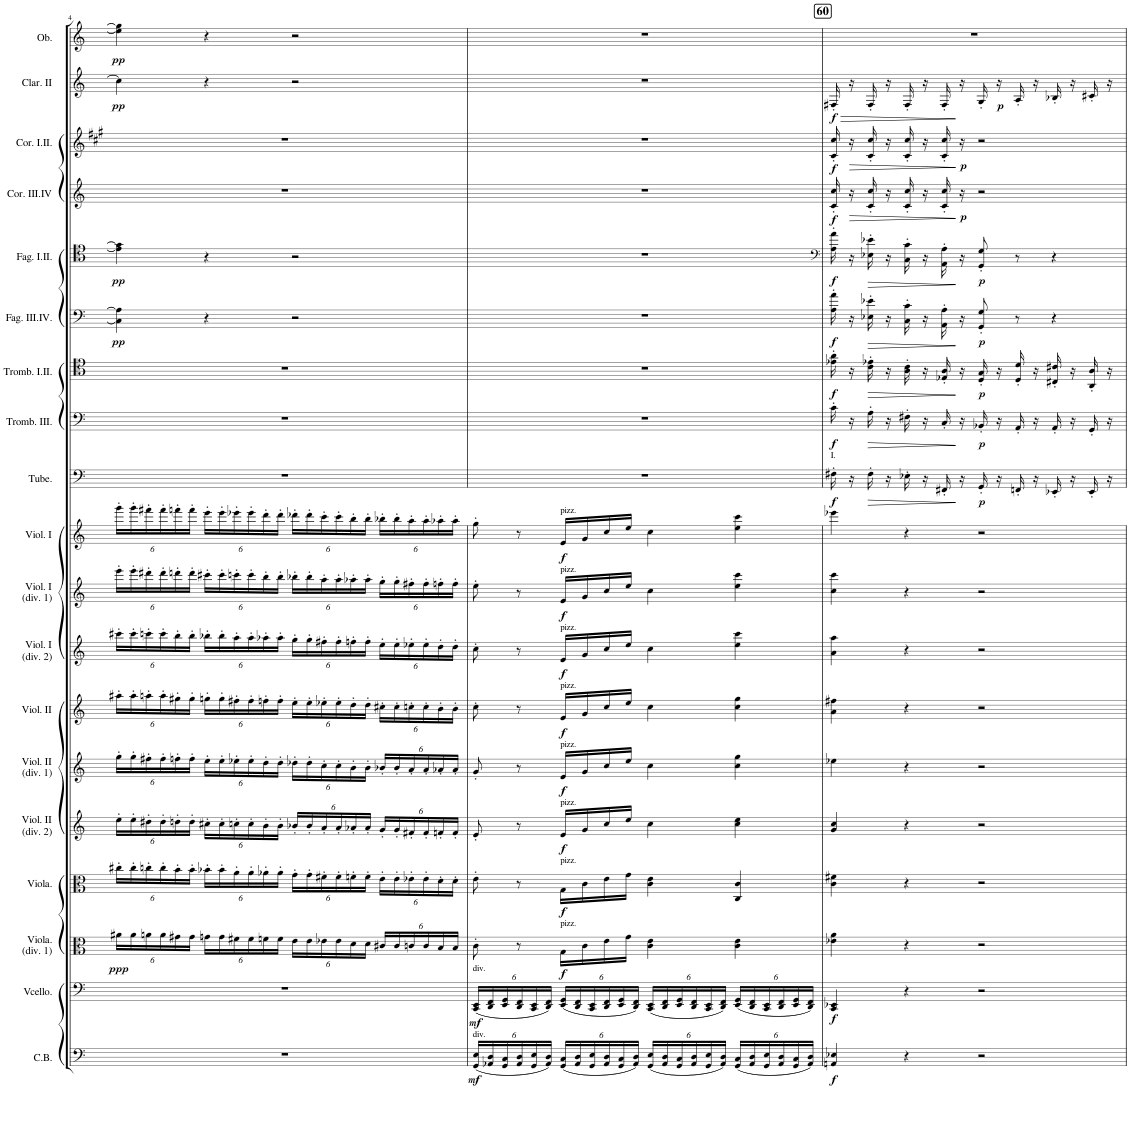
**kern	**dynam	**kern	**dynam	**kern	**dynam	**kern	**dynam	**kern	**dynam	**kern	**dynam	**kern	**dynam	**kern	**dynam	**kern	**dynam	**kern	**dynam	**kern	**dynam	**kern	**dynam	**kern	**dynam	**kern	**dynam	**kern	**dynam	**kern	**dynam	**kern	**dynam	**kern	**dynam	**kern	**dynam
*part19	*part19	*part18	*part18	*part17	*part17	*part16	*part16	*part15	*part15	*part14	*part14	*part13	*part13	*part12	*part12	*part11	*part11	*part10	*part10	*part9	*part9	*part8	*part8	*part7	*part7	*part6	*part6	*part5	*part5	*part4	*part4	*part3	*part3	*part2	*part2	*part1	*part1
*staff19	*staff19	*staff18	*staff18	*staff17	*staff17	*staff16	*staff16	*staff15	*staff15	*staff14	*staff14	*staff13	*staff13	*staff12	*staff12	*staff11	*staff11	*staff10	*staff10	*staff9	*staff9	*staff8	*staff8	*staff7	*staff7	*staff6	*staff6	*staff5	*staff5	*staff4	*staff4	*staff3	*staff3	*staff2	*staff2	*staff1	*staff1
*I"Contrabasso	*	*I"Violoncello	*	*I"Violas	*	*I"Viola.	*	*I"Violins	*	*I"Violino II.	*	*I"Violins	*	*I"Violins	*	*I"Violino I.	*	*I"Violins	*	*I"2 Tube.	*	*I"Trombone III.	*	*I"Tromboni I e II.	*	*I"Bassoon	*	*I"I.II.  4 Fagotti  III.IV.	*	*I"High C Horn	*	*I"I e II in E (Mib)  4 Corni.  III e IV in C (Ut).	*	*I"C Clarinet	*	*I"2 Oboi.	*
*I'C.B.	*	*I'Vcello.	*	*	*	*I'Viola.	*	*	*	*	*	*	*	*	*	*	*	*I'Viol. I	*	*I'Tube.	*	*I'Tromb. III.	*	*I'Tromb. I.II.	*	*	*	*I'Fag. I.II.	*	*	*	*I'Cor. I.II.	*	*	*	*I'Ob.	*
!!LO:PB:g=z
*clefF4	*	*clefF4	*	*clefC3	*	*clefC3	*	*clefG2	*	*clefG2	*	*clefG2	*	*clefG2	*	*clefG2	*	*clefG2	*	*clefF4	*	*clefF4	*	*clefC4	*	*clefF4	*	*clefC4	*	*clefG2	*	*clefG2	*	*clefG2	*	*clefG2	*
*Trd7c12	*	*	*	*	*	*	*	*	*	*	*	*	*	*	*	*	*	*	*	*	*	*	*	*	*	*	*	*	*	*Trd7c12	*	*Trd4c7	*	*Trd1c2	*	*	*
*k[]	*	*k[]	*	*k[]	*	*k[]	*	*k[]	*	*k[]	*	*k[]	*	*k[]	*	*k[]	*	*k[]	*	*k[]	*	*k[]	*	*k[]	*	*k[]	*	*k[]	*	*k[]	*	*k[f#c#g#]	*	*k[]	*	*k[]	*
*M4/4	*	*M4/4	*	*M4/4	*	*M4/4	*	*M4/4	*	*M4/4	*	*M4/4	*	*M4/4	*	*M4/4	*	*M4/4	*	*M4/4	*	*M4/4	*	*M4/4	*	*M4/4	*	*M4/4	*	*M4/4	*	*M4/4	*	*M4/4	*	*M4/4	*
*met(c)	*	*met(c)	*	*met(c)	*	*met(c)	*	*met(c)	*	*met(c)	*	*met(c)	*	*met(c)	*	*met(c)	*	*met(c)	*	*met(c)	*	*met(c)	*	*met(c)	*	*met(c)	*	*met(c)	*	*met(c)	*	*met(c)	*	*met(c)	*	*met(c)	*
*	*	*	*	*Xbrackettup	*	*Xbrackettup	*	*Xbrackettup	*	*Xbrackettup	*	*Xbrackettup	*	*Xbrackettup	*	*Xbrackettup	*	*Xbrackettup	*	*	*	*	*	*	*	*	*	*	*	*	*	*	*	*	*	*	*
=4	=4	=4	=4	=4	=4	=4	=4	=4	=4	=4	=4	=4	=4	=4	=4	=4	=4	=4	=4	=4	=4	=4	=4	=4	=4	=4	=4	=4	=4	=4	=4	=4	=4	=4	=4	=4	=4
!	!	!	!	!	!LO:DY:b	!	!	!	!	!	!	!	!	!	!	!	!	!	!	!	!	!	!	!	!	!	!LO:DY:b	!	!LO:DY:b	!	!	!	!	!	!LO:DY:b	!	!LO:DY:b
1r	.	1r	.	24a#X\LL	ppp	24cc#X'\LL	.	24ee'\LL	.	24gg'\LL	.	24aa#X'\LL	.	24ccc#X'\LL	.	24eee'\LL	.	24ggg'\LL	.	1r	.	1r	.	1r	.	4C#\] 4A#\]	pp	4e\] 4g\]	pp	1r	.	1r	.	4cc#\]	pp	4ee\] 4gg\]	pp
.	.	.	.	24a#\	.	24cc#'\	.	24ee'\	.	24gg'\	.	24aa#'\	.	24ccc#'\	.	24eee'\	.	24ggg'\	.	.	.	.	.	.	.	.	.	.	.	.	.	.	.	.	.	.	.
.	.	.	.	24an\	.	24ccn'\	.	24dd#X'\	.	24ff#X'\	.	24aan'\	.	24cccn'\	.	24ddd#X'\	.	24fff#X'\	.	.	.	.	.	.	.	.	.	.	.	.	.	.	.	.	.	.	.
.	.	.	.	24a\	.	24cc'\	.	24dd#'\	.	24ff#'\	.	24aa'\	.	24ccc'\	.	24ddd#'\	.	24fff#'\	.	.	.	.	.	.	.	.	.	.	.	.	.	.	.	.	.	.	.
.	.	.	.	24g#X\	.	24b'\	.	24ddn'\	.	24ffn'\	.	24gg#X'\	.	24bb'\	.	24dddn'\	.	24fffn'\	.	.	.	.	.	.	.	.	.	.	.	.	.	.	.	.	.	.	.
.	.	.	.	24g#\JJ	.	24b'\JJ	.	24dd'\JJ	.	24ff'\JJ	.	24gg#'\JJ	.	24bb'\JJ	.	24ddd'\JJ	.	24fff'\JJ	.	.	.	.	.	.	.	.	.	.	.	.	.	.	.	.	.	.	.
.	.	.	.	24gn\LL	.	24b-X'\LL	.	24cc#X'\LL	.	24ee'\LL	.	24ggn'\LL	.	24bb-X'\LL	.	24ccc#X'\LL	.	24eee'\LL	.	.	.	.	.	.	.	4r	.	4r	.	.	.	.	.	4r	.	4r	.
.	.	.	.	24g\	.	24b-'\	.	24cc#'\	.	24ee'\	.	24gg'\	.	24bb-'\	.	24ccc#'\	.	24eee'\	.	.	.	.	.	.	.	.	.	.	.	.	.	.	.	.	.	.	.
.	.	.	.	24f#X\	.	24a'\	.	24ccn'\	.	24ee-X'\	.	24ff#X'\	.	24aa'\	.	24cccn'\	.	24eee-X'\	.	.	.	.	.	.	.	.	.	.	.	.	.	.	.	.	.	.	.
.	.	.	.	24f#\	.	24a'\	.	24cc'\	.	24ee-'\	.	24ff#'\	.	24aa'\	.	24ccc'\	.	24eee-'\	.	.	.	.	.	.	.	.	.	.	.	.	.	.	.	.	.	.	.
.	.	.	.	24fn\	.	24a-X'\	.	24b'\	.	24dd'\	.	24ffn'\	.	24aa-X'\	.	24bb'\	.	24ddd'\	.	.	.	.	.	.	.	.	.	.	.	.	.	.	.	.	.	.	.
.	.	.	.	24f\JJ	.	24a-'\JJ	.	24b'\JJ	.	24dd'\JJ	.	24ff'\JJ	.	24aa-'\JJ	.	24bb'\JJ	.	24ddd'\JJ	.	.	.	.	.	.	.	.	.	.	.	.	.	.	.	.	.	.	.
.	.	.	.	24e\LL	.	24g'\LL	.	24b-X'/LL	.	24dd-X'\LL	.	24ee'\LL	.	24gg'\LL	.	24bb-X'\LL	.	24ddd-X'\LL	.	.	.	.	.	.	.	2r	.	2r	.	.	.	.	.	2r	.	2r	.
.	.	.	.	24e\	.	24g'\	.	24b-'/	.	24dd-'\	.	24ee'\	.	24gg'\	.	24bb-'\	.	24ddd-'\	.	.	.	.	.	.	.	.	.	.	.	.	.	.	.	.	.	.	.
.	.	.	.	24e-X\	.	24f#X'\	.	24a'/	.	24cc'\	.	24ee-X'\	.	24ff#X'\	.	24aa'\	.	24ccc'\	.	.	.	.	.	.	.	.	.	.	.	.	.	.	.	.	.	.	.
.	.	.	.	24e-\	.	24f#'\	.	24a'/	.	24cc'\	.	24ee-'\	.	24ff#'\	.	24aa'\	.	24ccc'\	.	.	.	.	.	.	.	.	.	.	.	.	.	.	.	.	.	.	.
.	.	.	.	24d\	.	24fn'\	.	24a-X'/	.	24b'\	.	24dd'\	.	24ffn'\	.	24aa-X'\	.	24bb'\	.	.	.	.	.	.	.	.	.	.	.	.	.	.	.	.	.	.	.
.	.	.	.	24d\JJ	.	24f'\JJ	.	24a-'/JJ	.	24b'\JJ	.	24dd'\JJ	.	24ff'\JJ	.	24aa-'\JJ	.	24bb'\JJ	.	.	.	.	.	.	.	.	.	.	.	.	.	.	.	.	.	.	.
.	.	.	.	24c#X/LL	.	24e'\LL	.	24g'/LL	.	24b-X'/LL	.	24cc#X'\LL	.	24ee'\LL	.	24gg'\LL	.	24bb-X'\LL	.	.	.	.	.	.	.	.	.	.	.	.	.	.	.	.	.	.	.
.	.	.	.	24c#/	.	24e'\	.	24g'/	.	24b-'/	.	24cc#'\	.	24ee'\	.	24gg'\	.	24bb-'\	.	.	.	.	.	.	.	.	.	.	.	.	.	.	.	.	.	.	.
.	.	.	.	24cn/	.	24e-X'\	.	24f#X'/	.	24a'/	.	24ccn'\	.	24ee-X'\	.	24ff#X'\	.	24aa'\	.	.	.	.	.	.	.	.	.	.	.	.	.	.	.	.	.	.	.
.	.	.	.	24c/	.	24e-'\	.	24f#'/	.	24a'/	.	24cc'\	.	24ee-'\	.	24ff#'\	.	24aa'\	.	.	.	.	.	.	.	.	.	.	.	.	.	.	.	.	.	.	.
.	.	.	.	24B/	.	24d'\	.	24fn'/	.	24a-X'/	.	24b'\	.	24dd'\	.	24ffn'\	.	24aa-X'\	.	.	.	.	.	.	.	.	.	.	.	.	.	.	.	.	.	.	.
.	.	.	.	24B/JJ	.	24d'\JJ	.	24f'/JJ	.	24a-'/JJ	.	24b'\JJ	.	24dd'\JJ	.	24ff'\JJ	.	24aa-'\JJ	.	.	.	.	.	.	.	.	.	.	.	.	.	.	.	.	.	.	.
=5	=5	=5	=5	=5	=5	=5	=5	=5	=5	=5	=5	=5	=5	=5	=5	=5	=5	=5	=5	=5	=5	=5	=5	=5	=5	=5	=5	=5	=5	=5	=5	=5	=5	=5	=5	=5	=5
*Xbrackettup	*	*Xbrackettup	*	*	*	*	*	*	*	*	*	*	*	*	*	*	*	*	*	*	*	*	*	*	*	*	*	*	*	*	*	*	*	*	*	*	*
!	!	!LO:TX:a:t=div.	!	!	!	!	!	!	!	!	!	!	!	!	!	!	!	!	!	!	!	!	!	!	!	!	!	!	!	!	!	!	!	!	!	!	!
!LO:TX:a:t=div.	!	!	!	!	!	!	!	!	!	!	!	!	!	!	!	!	!	!	!	!	!	!	!	!	!	!	!	!	!	!	!	!	!	!	!	!	!
!	!LO:DY:b	!	!LO:DY:b	!	!	!	!	!	!	!	!	!	!	!	!	!	!	!	!	!	!	!	!	!	!	!	!	!	!	!	!	!	!	!	!	!	!
(24GG/ 24E/LL	mf	(24CC/ 24EE/LL	mf	8c'\	.	8e'\	.	8e'/	.	8g'/	.	8cc'\	.	8cc'\	.	8ee'\	.	8gg'\	.	1r	.	1r	.	1r	.	1r	.	1r	.	1r	.	1r	.	1r	.	1r	.
24AA-X/ 24D/	.	24DD/ 24FF/	.	.	.	.	.	.	.	.	.	.	.	.	.	.	.	.	.	.	.	.	.	.	.	.	.	.	.	.	.	.	.	.	.	.	.
24GG/ 24C/	.	24EE/ 24GG/	.	.	.	.	.	.	.	.	.	.	.	.	.	.	.	.	.	.	.	.	.	.	.	.	.	.	.	.	.	.	.	.	.	.	.
24AA-/ 24D/	.	24DD/ 24FF/	.	8r	.	8r	.	8r	.	8r	.	8r	.	8r	.	8r	.	8r	.	.	.	.	.	.	.	.	.	.	.	.	.	.	.	.	.	.	.
24GG/ 24E/	.	24CC/ 24EE/	.	.	.	.	.	.	.	.	.	.	.	.	.	.	.	.	.	.	.	.	.	.	.	.	.	.	.	.	.	.	.	.	.	.	.
24AA-/ 24D/JJ)	.	24DD/ 24FF/JJ)	.	.	.	.	.	.	.	.	.	.	.	.	.	.	.	.	.	.	.	.	.	.	.	.	.	.	.	.	.	.	.	.	.	.	.
!	!	!	!	!	!	!	!	!	!	!	!	!	!	!	!	!	!	!LO:TX:a:t=pizz.	!	!	!	!	!	!	!	!	!	!	!	!	!	!	!	!	!	!	!
!	!	!	!	!	!	!	!	!	!	!	!	!	!	!	!	!LO:TX:a:t=pizz.	!	!	!	!	!	!	!	!	!	!	!	!	!	!	!	!	!	!	!	!	!
!	!	!	!	!	!	!	!	!	!	!	!	!	!	!LO:TX:a:t=pizz.	!	!	!	!	!	!	!	!	!	!	!	!	!	!	!	!	!	!	!	!	!	!	!
!	!	!	!	!	!	!	!	!	!	!	!	!LO:TX:a:t=pizz.	!	!	!	!	!	!	!	!	!	!	!	!	!	!	!	!	!	!	!	!	!	!	!	!	!
!	!	!	!	!	!	!	!	!	!	!LO:TX:a:t=pizz.	!	!	!	!	!	!	!	!	!	!	!	!	!	!	!	!	!	!	!	!	!	!	!	!	!	!	!
!	!	!	!	!	!	!	!	!LO:TX:a:t=pizz.	!	!	!	!	!	!	!	!	!	!	!	!	!	!	!	!	!	!	!	!	!	!	!	!	!	!	!	!	!
!	!	!	!	!	!	!LO:TX:a:t=pizz.	!	!	!	!	!	!	!	!	!	!	!	!	!	!	!	!	!	!	!	!	!	!	!	!	!	!	!	!	!	!	!
!	!	!	!	!LO:TX:a:t=pizz.	!	!	!	!	!	!	!	!	!	!	!	!	!	!	!	!	!	!	!	!	!	!	!	!	!	!	!	!	!	!	!	!	!
!	!	!	!	!	!LO:DY:b	!	!LO:DY:b	!	!LO:DY:b	!	!LO:DY:b	!	!LO:DY:b	!	!LO:DY:b	!	!LO:DY:b	!	!LO:DY:b	!	!	!	!	!	!	!	!	!	!	!	!	!	!	!	!	!	!
(24GG/ 24C/LL	.	(24EE/ 24GG/LL	.	16G\LL	f	16G\LL	f	16e/LL	f	16e/LL	f	16e/LL	f	16e/LL	f	16e/LL	f	16e/LL	f	.	.	.	.	.	.	.	.	.	.	.	.	.	.	.	.	.	.
24AA-/ 24D/	.	24DD/ 24FF/	.	.	.	.	.	.	.	.	.	.	.	.	.	.	.	.	.	.	.	.	.	.	.	.	.	.	.	.	.	.	.	.	.	.	.
.	.	.	.	16c\	.	16c\	.	16g/	.	16g/	.	16g/	.	16g/	.	16g/	.	16g/	.	.	.	.	.	.	.	.	.	.	.	.	.	.	.	.	.	.	.
24GG/ 24E/	.	24CC/ 24EE/	.	.	.	.	.	.	.	.	.	.	.	.	.	.	.	.	.	.	.	.	.	.	.	.	.	.	.	.	.	.	.	.	.	.	.
24AA-/ 24D/	.	24DD/ 24FF/	.	16e\	.	16e\	.	16cc/	.	16cc/	.	16cc/	.	16cc/	.	16cc/	.	16cc/	.	.	.	.	.	.	.	.	.	.	.	.	.	.	.	.	.	.	.
24GG/ 24C/	.	24EE/ 24GG/	.	.	.	.	.	.	.	.	.	.	.	.	.	.	.	.	.	.	.	.	.	.	.	.	.	.	.	.	.	.	.	.	.	.	.
.	.	.	.	16g\JJ	.	16g\JJ	.	16ee/JJ	.	16ee/JJ	.	16ee/JJ	.	16ee/JJ	.	16ee/JJ	.	16ee/JJ	.	.	.	.	.	.	.	.	.	.	.	.	.	.	.	.	.	.	.
24AA-/ 24D/JJ)	.	24DD/ 24FF/JJ)	.	.	.	.	.	.	.	.	.	.	.	.	.	.	.	.	.	.	.	.	.	.	.	.	.	.	.	.	.	.	.	.	.	.	.
(24GG/ 24E/LL	.	(24CC/ 24EE/LL	.	4c\ 4e\	.	4c\ 4e\	.	4cc\	.	4cc\	.	4cc\	.	4cc\	.	4cc\	.	4cc\	.	.	.	.	.	.	.	.	.	.	.	.	.	.	.	.	.	.	.
24AA-/ 24D/	.	24DD/ 24FF/	.	.	.	.	.	.	.	.	.	.	.	.	.	.	.	.	.	.	.	.	.	.	.	.	.	.	.	.	.	.	.	.	.	.	.
24GG/ 24C/	.	24EE/ 24GG/	.	.	.	.	.	.	.	.	.	.	.	.	.	.	.	.	.	.	.	.	.	.	.	.	.	.	.	.	.	.	.	.	.	.	.
24AA-/ 24D/	.	24DD/ 24FF/	.	.	.	.	.	.	.	.	.	.	.	.	.	.	.	.	.	.	.	.	.	.	.	.	.	.	.	.	.	.	.	.	.	.	.
24GG/ 24E/	.	24CC/ 24EE/	.	.	.	.	.	.	.	.	.	.	.	.	.	.	.	.	.	.	.	.	.	.	.	.	.	.	.	.	.	.	.	.	.	.	.
24AA-/ 24D/JJ)	.	24DD/ 24FF/JJ)	.	.	.	.	.	.	.	.	.	.	.	.	.	.	.	.	.	.	.	.	.	.	.	.	.	.	.	.	.	.	.	.	.	.	.
(24GG/ 24C/LL	.	(24EE/ 24GG/LL	.	4c\ 4e\	.	4C/ 4c/	.	4cc\ 4ee\	.	4cc\ 4gg\	.	4cc\ 4gg\	.	4ee\ 4ccc\	.	4ee\ 4ccc\	.	4ee\ 4ccc\	.	.	.	.	.	.	.	.	.	.	.	.	.	.	.	.	.	.	.
24AA-/ 24D/	.	24DD/ 24FF/	.	.	.	.	.	.	.	.	.	.	.	.	.	.	.	.	.	.	.	.	.	.	.	.	.	.	.	.	.	.	.	.	.	.	.
24GG/ 24E/	.	24CC/ 24EE/	.	.	.	.	.	.	.	.	.	.	.	.	.	.	.	.	.	.	.	.	.	.	.	.	.	.	.	.	.	.	.	.	.	.	.
24AA-/ 24D/	.	24DD/ 24FF/	.	.	.	.	.	.	.	.	.	.	.	.	.	.	.	.	.	.	.	.	.	.	.	.	.	.	.	.	.	.	.	.	.	.	.
24GG/ 24C/	.	24EE/ 24GG/	.	.	.	.	.	.	.	.	.	.	.	.	.	.	.	.	.	.	.	.	.	.	.	.	.	.	.	.	.	.	.	.	.	.	.
24AA-/ 24D/JJ)	.	24DD/ 24FF/JJ)	.	.	.	.	.	.	.	.	.	.	.	.	.	.	.	.	.	.	.	.	.	.	.	.	.	.	.	.	.	.	.	.	.	.	.
=6	=6	=6	=6	=6	=6	=6	=6	=6	=6	=6	=6	=6	=6	=6	=6	=6	=6	=6	=6	=6	=6	=6	=6	=6	=6	=6	=6	=6	=6	=6	=6	=6	=6	=6	=6	=6	=6
*	*	*	*	*	*	*	*	*	*	*	*	*	*	*	*	*	*	*	*	*	*	*	*	*	*	*	*	*clefF4	*	*	*	*	*	*	*	*	*
!	!	!	!	!	!	!	!	!	!	!	!	!	!	!	!	!	!	!	!	!LO:TX:a:t=I.	!	!	!	!	!	!	!	!	!	!	!	!	!	!	!	!	!
!	!LO:DY:b	!	!LO:DY:b	!	!	!	!	!	!	!	!	!	!	!	!	!	!	!	!	!	!LO:DY:b	!	!LO:DY:b	!	!LO:DY:b	!	!LO:DY:b	!	!LO:DY:b	!	!LO:DY:b	!	!LO:DY:b	!	!LO:HP:b	!	!
!	!	!	!	!	!	!	!	!	!	!	!	!	!	!	!	!	!	!	!	!	!	!	!	!	!	!	!	!	!	!	!	!	!	!	!LO:DY:n=1:b	!	!
4AAn/ 4E-X/	f	4CC/ 4EE-X/	f	4e-X\ 4a\	.	4c\ 4f#X\	.	4g/ 4cc/	.	4ee-X\	.	4a\ 4ff#X\	.	4a\ 4aa\	.	4cc\ 4ccc\	.	4eee-X\	.	16F#X'\	f	16c'\	f	16e-X\' 16a\'	f	16A\' 16a\'	f	16A\' 16a\'	f	16c/' 16cc/'	f	16c#/' 16cc#/'	f	16F#X'/	> f	1r	.
!	!	!	!	!	!	!	!	!	!	!	!	!	!	!	!	!	!	!	!	!	!	!	!	!	!	!	!	!	!	!	!LO:HP:b	!	!LO:HP:b	!	!	!	!
.	.	.	.	.	.	.	.	.	.	.	.	.	.	.	.	.	.	.	.	16r	.	16r	.	16r	.	16r	.	16r	.	16r	>	16r	>	16r	.	.	.
!	!	!	!	!	!	!	!	!	!	!	!	!	!	!	!	!	!	!	!	!	!LO:HP:b	!	!LO:HP:b	!	!LO:HP:b	!	!LO:HP:b	!	!LO:HP:b	!	!	!	!	!	!	!	!
.	.	.	.	.	.	.	.	.	.	.	.	.	.	.	.	.	.	.	.	16F#'\	>	16A'\	>	16c\' 16e-X\'	>	16E-X\' 16e-X\'	>	16E-X\' 16e-X\'	>	16c/' 16cc/'	.	16c#/' 16cc#/'	.	16F#'/	.	.	.
.	.	.	.	.	.	.	.	.	.	.	.	.	.	.	.	.	.	.	.	16r	.	16r	.	16r	.	16r	.	16r	.	16r	.	16r	.	16r	.	.	.
4r	.	4r	.	4r	.	4r	.	4r	.	4r	.	4r	.	4r	.	4r	.	4r	.	16E-X'\	.	16F#X'\	.	16A\' 16c\'	.	16C\' 16c\'	.	16C\' 16c\'	.	16c/' 16cc/'	.	16c#/' 16cc#/'	.	16F#'/	.	.	.
.	.	.	.	.	.	.	.	.	.	.	.	.	.	.	.	.	.	.	.	16r	.	16r	.	16r	.	16r	.	16r	.	16r	.	16r	.	16r	.	.	.
.	.	.	.	.	.	.	.	.	.	.	.	.	.	.	.	.	.	.	.	16FF#X'/	.	16C'/	.	16E-X/' 16A/'	.	16AA\' 16A\'	.	16AA\' 16A\'	.	16c/' 16cc/'	.	16c#/' 16cc#/'	.	16F#'/	.	.	.
!	!	!	!	!	!	!	!	!	!	!	!	!	!	!	!	!	!	!	!	!	!	!	!	!	!	!	!	!	!	!	!LO:DY:n=1:b	!	!LO:DY:n=1:b	!	!	!	!
.	.	.	.	.	.	.	.	.	.	.	.	.	.	.	.	.	.	.	.	16r	]	16r	]	16r	]	16r	]	16r	]	16r	] p	16r	] p	16r	]	.	.
!	!	!	!	!	!	!	!	!	!	!	!	!	!	!	!	!	!	!	!	!	!LO:DY:b	!	!LO:DY:b	!	!LO:DY:b	!	!LO:DY:b	!	!LO:DY:b	!	!	!	!	!	!	!	!
2r	.	2r	.	2r	.	2r	.	2r	.	2r	.	2r	.	2r	.	2r	.	2r	.	16GG'/	p	16BB-X'/	p	16D/' 16G/'	p	8GG/' 8G/'	p	8GG/' 8G/'	p	2r	.	2r	.	16G'/	.	.	.
!	!	!	!	!	!	!	!	!	!	!	!	!	!	!	!	!	!	!	!	!	!	!	!	!	!	!	!	!	!	!	!	!	!	!	!LO:DY:n=2:b	!	!
.	.	.	.	.	.	.	.	.	.	.	.	.	.	.	.	.	.	.	.	16r	.	16r	.	16r	.	.	.	.	.	.	.	.	.	16r	p	.	.
.	.	.	.	.	.	.	.	.	.	.	.	.	.	.	.	.	.	.	.	16FFn'/	.	16AA'/	.	16D/' 16d/'	.	8r	.	8r	.	.	.	.	.	16A'/	.	.	.
.	.	.	.	.	.	.	.	.	.	.	.	.	.	.	.	.	.	.	.	16r	.	16r	.	16r	.	.	.	.	.	.	.	.	.	16r	.	.	.
.	.	.	.	.	.	.	.	.	.	.	.	.	.	.	.	.	.	.	.	16EE-X'/	.	16AA'/	.	16C#X/' 16c#X/'	.	4r	.	4r	.	.	.	.	.	16B-X'/	.	.	.
.	.	.	.	.	.	.	.	.	.	.	.	.	.	.	.	.	.	.	.	16r	.	16r	.	16r	.	.	.	.	.	.	.	.	.	16r	.	.	.
.	.	.	.	.	.	.	.	.	.	.	.	.	.	.	.	.	.	.	.	16EE-'/	.	16GG'/	.	16AA/' 16A/'	.	.	.	.	.	.	.	.	.	16c#X'/	.	.	.
.	.	.	.	.	.	.	.	.	.	.	.	.	.	.	.	.	.	.	.	16r	.	16r	.	16r	.	.	.	.	.	.	.	.	.	16r	.	.	.
=	=	=	=	=	=	=	=	=	=	=	=	=	=	=	=	=	=	=	=	=	=	=	=	=	=	=	=	=	=	=	=	=	=	=	=	=	=
*-	*-	*-	*-	*-	*-	*-	*-	*-	*-	*-	*-	*-	*-	*-	*-	*-	*-	*-	*-	*-	*-	*-	*-	*-	*-	*-	*-	*-	*-	*-	*-	*-	*-	*-	*-	*-	*-
